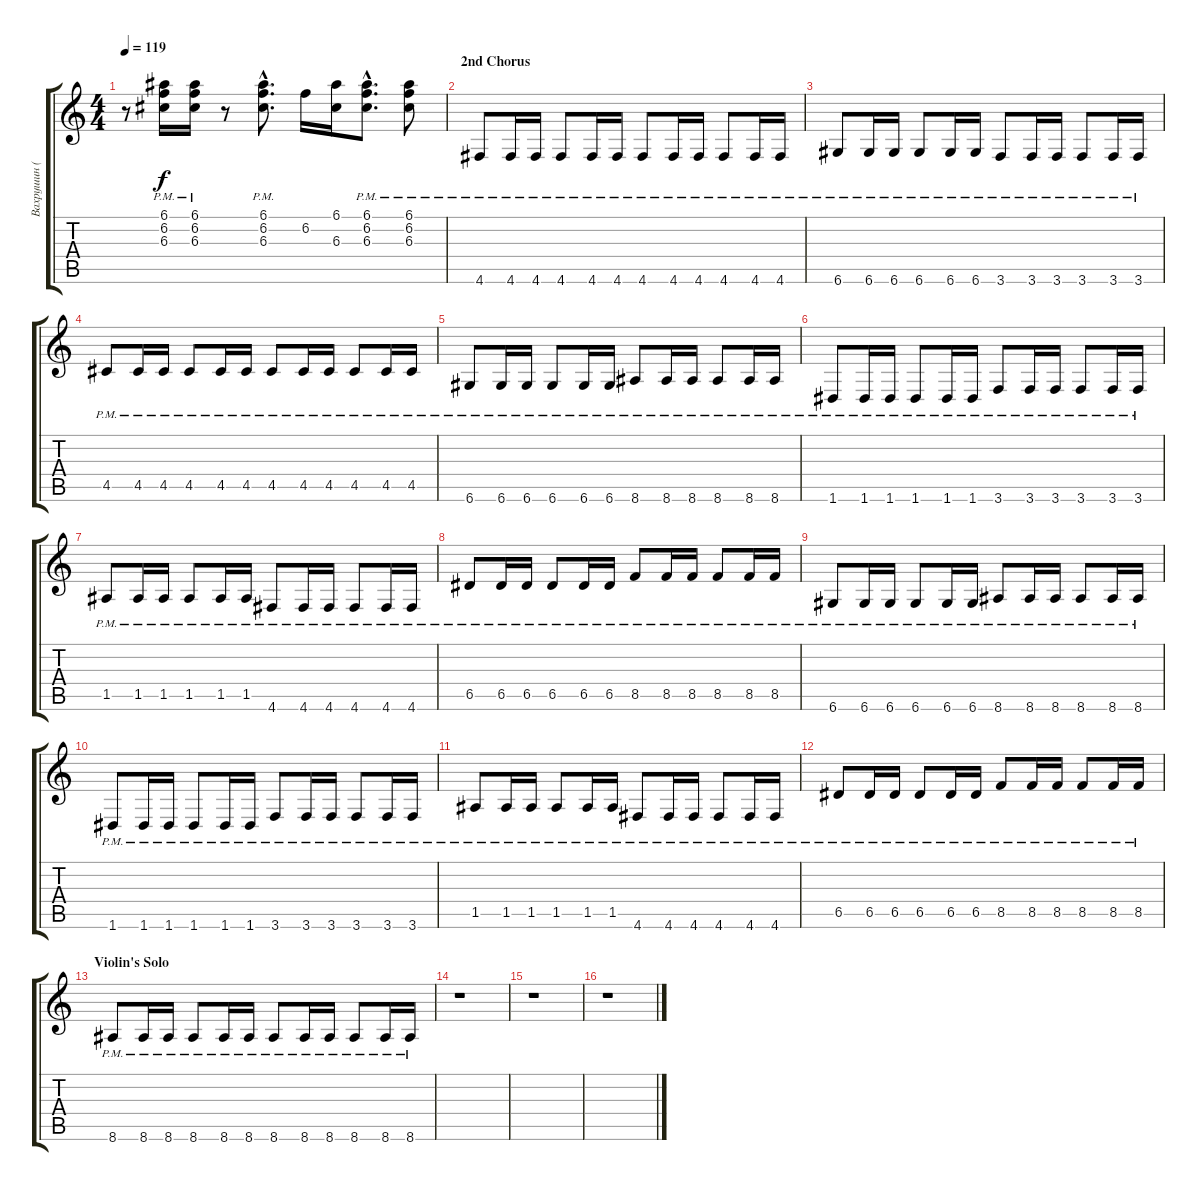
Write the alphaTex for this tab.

\track ("Вахрушин (Гитара)" "Вахрушин (") {instrument overdrivenguitar}
\staff {score tabs}
\tuning (E4 B3 G3 D3 A2 D2) {hide}
\ts (4 4)
\tempo 119
\clef g2
\ks c
r.8{dy f} (6.1{pm} 6.2{pm} 6.3{pm}).16 (6.1{pm} 6.2{pm} 6.3{pm}).16 r.8 (6.1{hac pm} 6.2{hac pm} 6.3{hac pm}).8{d} 6.2.16 (6.1 6.3).16 (6.1{hac pm} 6.2{hac pm} 6.3{hac pm}).8{d} (6.1{pm} 6.2{pm} 6.3{pm}).8 |
\section ("" "2nd Chorus")
4.6{pm}.8{instrument overdrivenguitar} 4.6{pm}.16 4.6{pm}.16 4.6{pm}.8 4.6{pm}.16 4.6{pm}.16 4.6{pm}.8 4.6{pm}.16 4.6{pm}.16 4.6{pm}.8 4.6{pm}.16 4.6{pm}.16 |
6.6{pm}.8 6.6{pm}.16 6.6{pm}.16 6.6{pm}.8 6.6{pm}.16 6.6{pm}.16 3.6{pm}.8 3.6{pm}.16 3.6{pm}.16 3.6{pm}.8 3.6{pm}.16 3.6{pm}.16 |
4.5{pm}.8 4.5{pm}.16 4.5{pm}.16 4.5{pm}.8 4.5{pm}.16 4.5{pm}.16 4.5{pm}.8 4.5{pm}.16 4.5{pm}.16 4.5{pm}.8 4.5{pm}.16 4.5{pm}.16 |
6.6{pm}.8 6.6{pm}.16 6.6{pm}.16 6.6{pm}.8 6.6{pm}.16 6.6{pm}.16 8.6{pm}.8 8.6{pm}.16 8.6{pm}.16 8.6{pm}.8 8.6{pm}.16 8.6{pm}.16 |
1.6{pm}.8 1.6{pm}.16 1.6{pm}.16 1.6{pm}.8 1.6{pm}.16 1.6{pm}.16 3.6{pm}.8 3.6{pm}.16 3.6{pm}.16 3.6{pm}.8 3.6{pm}.16 3.6{pm}.16 |
1.5{pm}.8 1.5{pm}.16 1.5{pm}.16 1.5{pm}.8 1.5{pm}.16 1.5{pm}.16 4.6{pm}.8 4.6{pm}.16 4.6{pm}.16 4.6{pm}.8 4.6{pm}.16 4.6{pm}.16 |
6.5{pm}.8 6.5{pm}.16 6.5{pm}.16 6.5{pm}.8 6.5{pm}.16 6.5{pm}.16 8.5{pm}.8 8.5{pm}.16 8.5{pm}.16 8.5{pm}.8 8.5{pm}.16 8.5{pm}.16 |
6.6{pm}.8 6.6{pm}.16 6.6{pm}.16 6.6{pm}.8 6.6{pm}.16 6.6{pm}.16 8.6{pm}.8 8.6{pm}.16 8.6{pm}.16 8.6{pm}.8 8.6{pm}.16 8.6{pm}.16 |
1.6{pm}.8 1.6{pm}.16 1.6{pm}.16 1.6{pm}.8 1.6{pm}.16 1.6{pm}.16 3.6{pm}.8 3.6{pm}.16 3.6{pm}.16 3.6{pm}.8 3.6{pm}.16 3.6{pm}.16 |
1.5{pm}.8 1.5{pm}.16 1.5{pm}.16 1.5{pm}.8 1.5{pm}.16 1.5{pm}.16 4.6{pm}.8 4.6{pm}.16 4.6{pm}.16 4.6{pm}.8 4.6{pm}.16 4.6{pm}.16 |
6.5{pm}.8 6.5{pm}.16 6.5{pm}.16 6.5{pm}.8 6.5{pm}.16 6.5{pm}.16 8.5{pm}.8 8.5{pm}.16 8.5{pm}.16 8.5{pm}.8 8.5{pm}.16 8.5{pm}.16 |
\section ("" "Violin's Solo")
8.6{pm}.8 8.6{pm}.16 8.6{pm}.16 8.6{pm}.8 8.6{pm}.16 8.6{pm}.16 8.6{pm}.8 8.6{pm}.16 8.6{pm}.16 8.6{pm}.8 8.6{pm}.16 8.6{pm}.16 |
r.1 |
r.1 |
r.1
